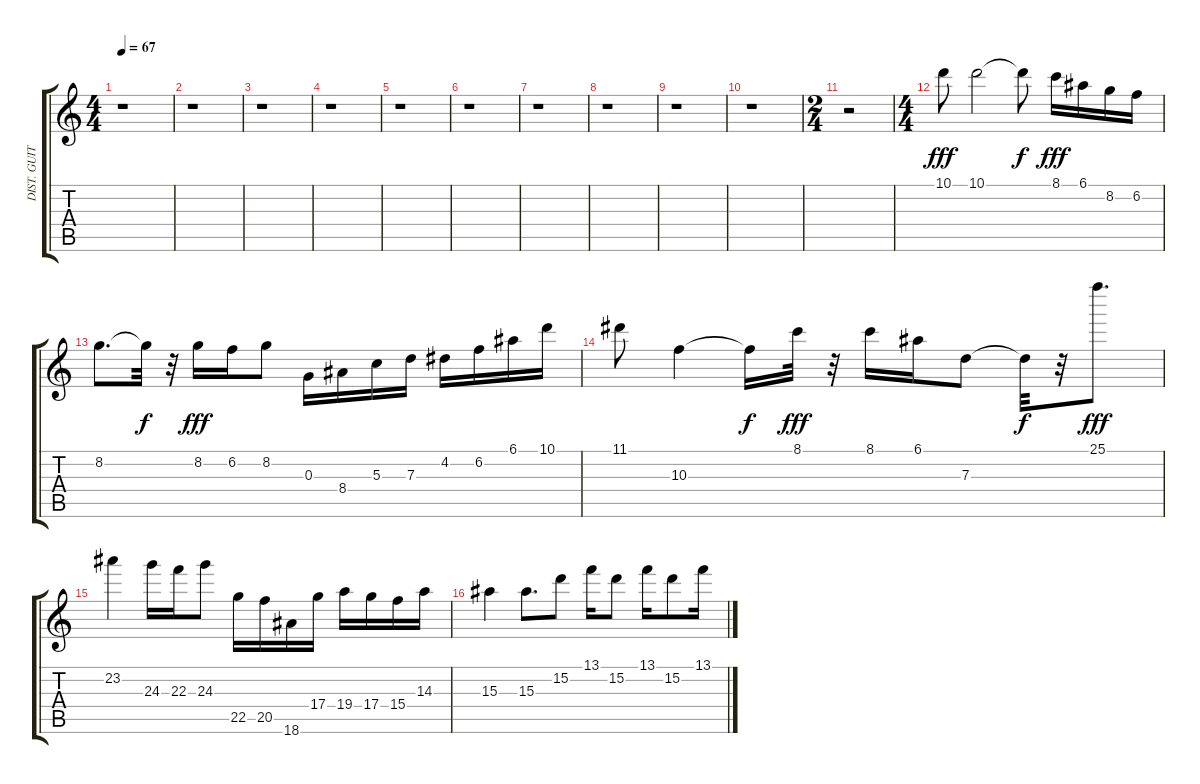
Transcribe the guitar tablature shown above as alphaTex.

\track ("DIST. GUITAR" "DIST. GUIT") {instrument distortionguitar}
\staff {score tabs}
\tuning (E4 B3 G3 D3 A2 E2) {hide}
\ts (4 4)
\tempo 67
\clef g2
\ks c
r.1{dy fff} |
r.1 |
r.1 |
r.1 |
r.1 |
r.1 |
r.1 |
r.1 |
r.1 |
r.1 |
\ts (2 4)
r.2 |
\ts (4 4)
10.1.8 10.1.2 10.1{t}.8{dy f} 8.1.16{dy fff} 6.1.16 8.2.16 6.2.16 |
8.2.8{d} 8.2{t}.32{dy f} r.32 8.2.16{dy fff} 6.2.16 8.2.8 0.3.16 8.4.16 5.3.16 7.3.16 4.2.16 6.2.16 6.1.16 10.1.16 |
11.1.8 10.3.4 10.3{t}.16{dy f} 8.1.32{dy fff} r.32 8.1.16 6.1.16 7.3.8 7.3{t}.32{dy f} r.32 25.1.8{d dy fff} |
23.2.4 24.3.16 22.3.16 24.3.8 22.5.16 20.5.16 18.6.16 17.4.16 19.4.16 17.4.16 15.4.16 14.3.16 |
15.3.4 15.3.8{d} 15.2.8 13.1.16 15.2.8 13.1.16 15.2.8 13.1.16
